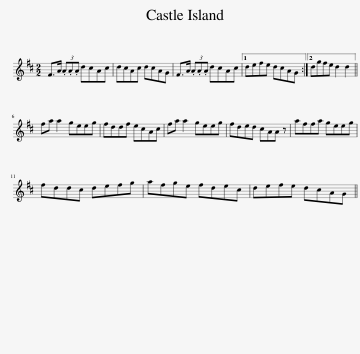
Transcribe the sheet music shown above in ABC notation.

X:1
L:1/8
M:2/2
I:linebreak $
K:D
V:1 treble
V:1
 F>A (3.A.A.A dcAc | dcAc dcAG | F>A (3.A.A.A dcAc |1 defe dcAG :|2 dgfe d2 d2 ||$ %5
 fa a2 geeg | fddf ecAc | fa a2 geeg | fded cAA z | affa geeg |$ %10
 fddc defg | afge fdec | defe dcAG || %13
